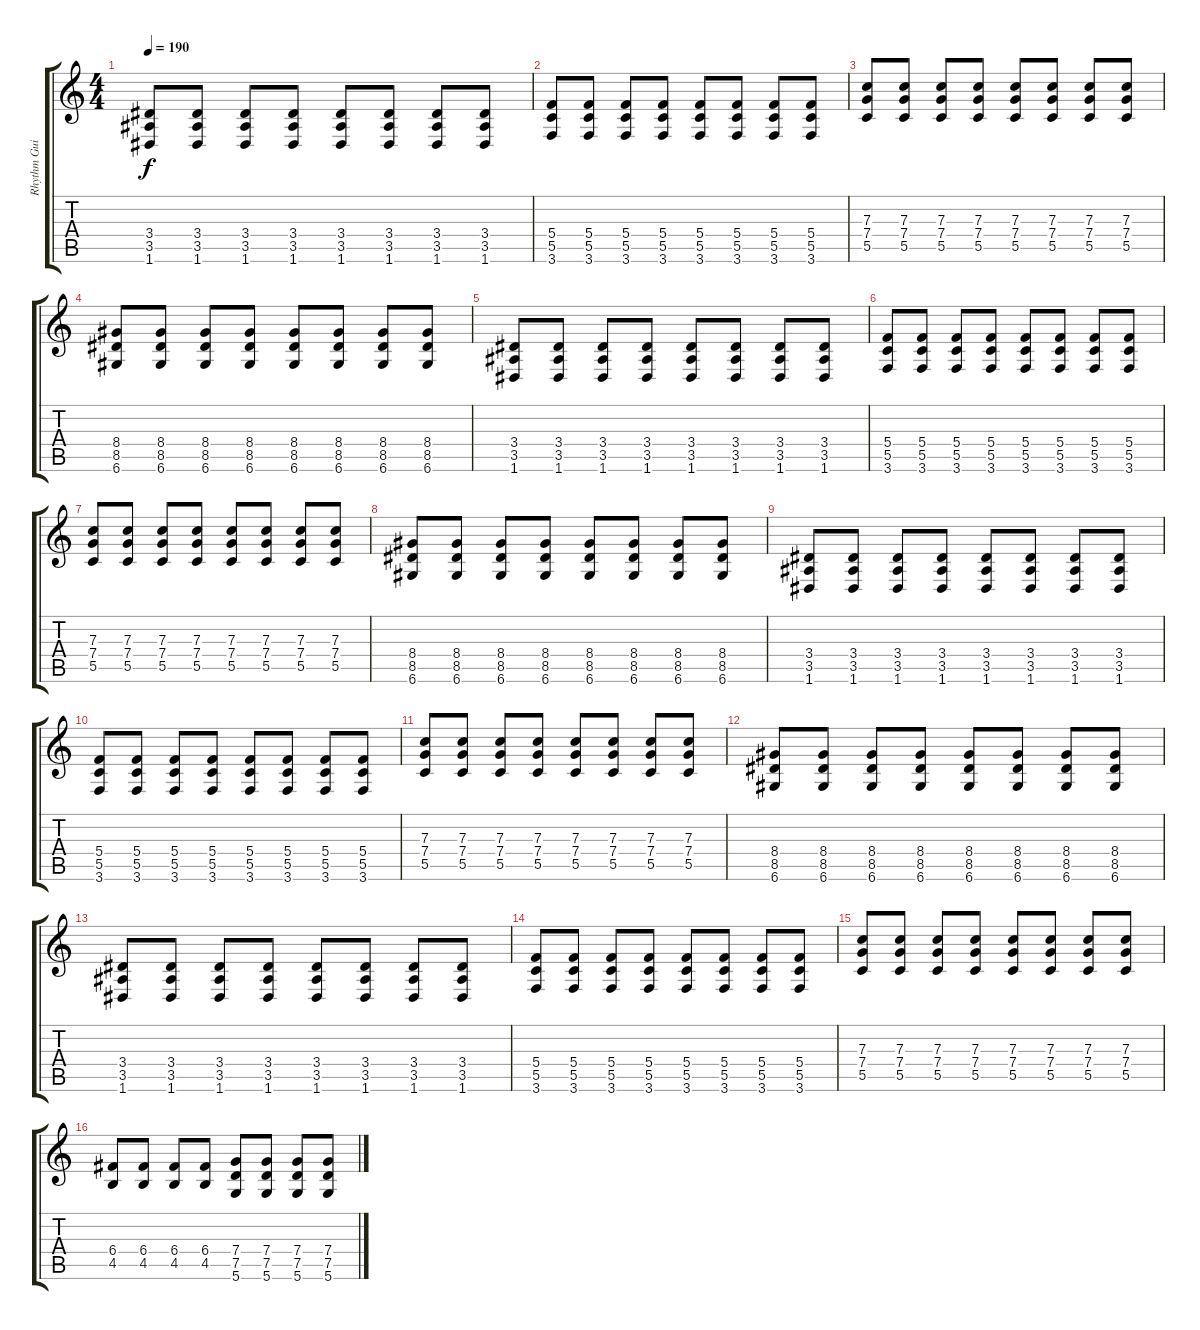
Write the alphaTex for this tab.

\track ("Rhythm Guitar  " "Rhythm Gui") {instrument overdrivenguitar}
\staff {score tabs}
\tuning (D4 A3 F3 C3 G2 D2) {hide}
\ts (4 4)
\tempo 190
\clef g2
\ks c
(3.4 3.5 1.6).8{dy f} (3.4 3.5 1.6).8 (3.4 3.5 1.6).8 (3.4 3.5 1.6).8 (3.4 3.5 1.6).8 (3.4 3.5 1.6).8 (3.4 3.5 1.6).8 (3.4 3.5 1.6).8 |
(5.4 5.5 3.6).8 (5.4 5.5 3.6).8 (5.4 5.5 3.6).8 (5.4 5.5 3.6).8 (5.4 5.5 3.6).8 (5.4 5.5 3.6).8 (5.4 5.5 3.6).8 (5.4 5.5 3.6).8 |
(7.3 7.4 5.5).8 (7.3 7.4 5.5).8 (7.3 7.4 5.5).8 (7.3 7.4 5.5).8 (7.3 7.4 5.5).8 (7.3 7.4 5.5).8 (7.3 7.4 5.5).8 (7.3 7.4 5.5).8 |
(8.4 8.5 6.6).8 (8.4 8.5 6.6).8 (8.4 8.5 6.6).8 (8.4 8.5 6.6).8 (8.4 8.5 6.6).8 (8.4 8.5 6.6).8 (8.4 8.5 6.6).8 (8.4 8.5 6.6).8 |
(3.4 3.5 1.6).8 (3.4 3.5 1.6).8 (3.4 3.5 1.6).8 (3.4 3.5 1.6).8 (3.4 3.5 1.6).8 (3.4 3.5 1.6).8 (3.4 3.5 1.6).8 (3.4 3.5 1.6).8 |
(5.4 5.5 3.6).8 (5.4 5.5 3.6).8 (5.4 5.5 3.6).8 (5.4 5.5 3.6).8 (5.4 5.5 3.6).8 (5.4 5.5 3.6).8 (5.4 5.5 3.6).8 (5.4 5.5 3.6).8 |
(7.3 7.4 5.5).8 (7.3 7.4 5.5).8 (7.3 7.4 5.5).8 (7.3 7.4 5.5).8 (7.3 7.4 5.5).8 (7.3 7.4 5.5).8 (7.3 7.4 5.5).8 (7.3 7.4 5.5).8 |
(8.4 8.5 6.6).8 (8.4 8.5 6.6).8 (8.4 8.5 6.6).8 (8.4 8.5 6.6).8 (8.4 8.5 6.6).8 (8.4 8.5 6.6).8 (8.4 8.5 6.6).8 (8.4 8.5 6.6).8 |
(3.4 3.5 1.6).8 (3.4 3.5 1.6).8 (3.4 3.5 1.6).8 (3.4 3.5 1.6).8 (3.4 3.5 1.6).8 (3.4 3.5 1.6).8 (3.4 3.5 1.6).8 (3.4 3.5 1.6).8 |
(5.4 5.5 3.6).8 (5.4 5.5 3.6).8 (5.4 5.5 3.6).8 (5.4 5.5 3.6).8 (5.4 5.5 3.6).8 (5.4 5.5 3.6).8 (5.4 5.5 3.6).8 (5.4 5.5 3.6).8 |
(7.3 7.4 5.5).8 (7.3 7.4 5.5).8 (7.3 7.4 5.5).8 (7.3 7.4 5.5).8 (7.3 7.4 5.5).8 (7.3 7.4 5.5).8 (7.3 7.4 5.5).8 (7.3 7.4 5.5).8 |
(8.4 8.5 6.6).8 (8.4 8.5 6.6).8 (8.4 8.5 6.6).8 (8.4 8.5 6.6).8 (8.4 8.5 6.6).8 (8.4 8.5 6.6).8 (8.4 8.5 6.6).8 (8.4 8.5 6.6).8 |
(3.4 3.5 1.6).8 (3.4 3.5 1.6).8 (3.4 3.5 1.6).8 (3.4 3.5 1.6).8 (3.4 3.5 1.6).8 (3.4 3.5 1.6).8 (3.4 3.5 1.6).8 (3.4 3.5 1.6).8 |
(5.4 5.5 3.6).8 (5.4 5.5 3.6).8 (5.4 5.5 3.6).8 (5.4 5.5 3.6).8 (5.4 5.5 3.6).8 (5.4 5.5 3.6).8 (5.4 5.5 3.6).8 (5.4 5.5 3.6).8 |
(7.3 7.4 5.5).8 (7.3 7.4 5.5).8 (7.3 7.4 5.5).8 (7.3 7.4 5.5).8 (7.3 7.4 5.5).8 (7.3 7.4 5.5).8 (7.3 7.4 5.5).8 (7.3 7.4 5.5).8 |
(6.4 4.5).8 (6.4 4.5).8 (6.4 4.5).8 (6.4 4.5).8 (7.4 7.5 5.6).8 (7.4 7.5 5.6).8 (7.4 7.5 5.6).8 (7.4 7.5 5.6).8
